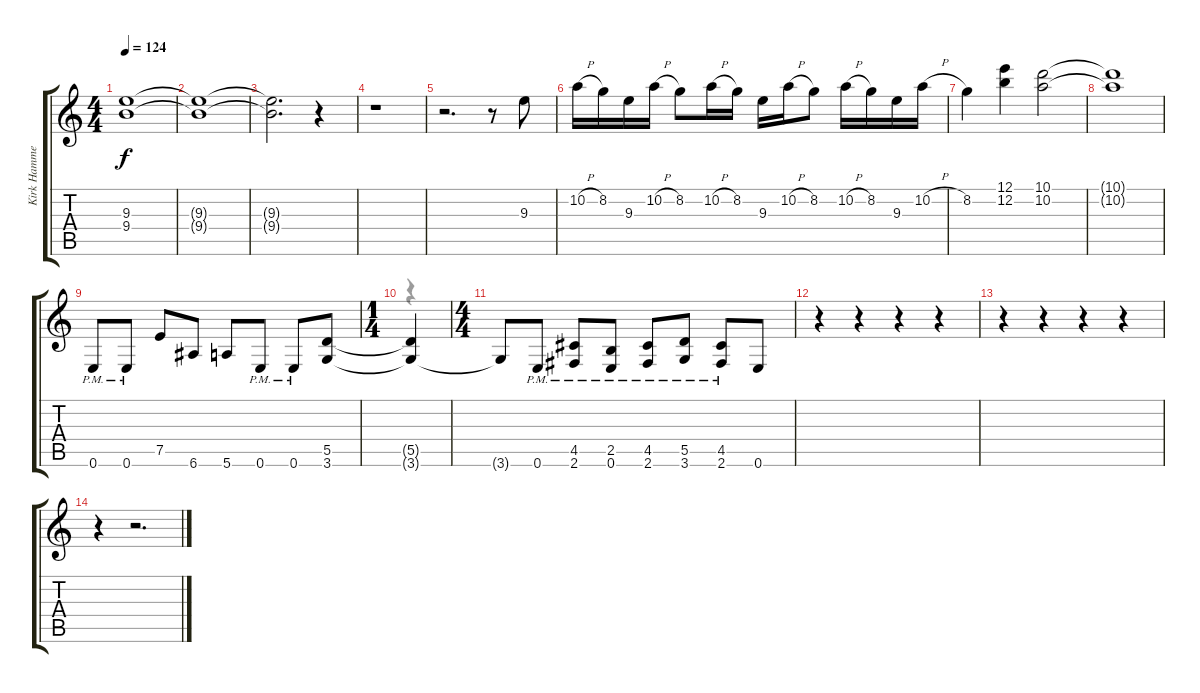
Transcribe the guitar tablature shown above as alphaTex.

\track ("Kirk Hammett (Lead)" "Kirk Hamme") {instrument distortionguitar}
\staff {score tabs}
\tuning (E4 B3 G3 D3 A2 E2) {hide}
\voice
\ts (4 4)
\tempo 124
\clef g2
\ks c
(9.3{t} 9.4{t}).1{dy f} |
(9.3{t} 9.4{t}).1 |
(9.3{t} 9.4{t}).2{d} r.4 |
r.1 |
r.2{d} r.8 9.3.8 |
10.2{h}.16 8.2.16 9.3.16 10.2{h}.16 8.2.8 10.2{h}.16 8.2.16 9.3.16 10.2{h}.16 8.2.8 10.2{h}.16 8.2.16 9.3.16 10.2{h}.16 |
8.2.4 (12.1 12.2).4 (10.1 10.2).2 |
(10.1{t} 10.2{t}).1 |
0.6{pm}.8 0.6{pm}.8 7.5.8 6.6.8 5.6.8 0.6{pm}.8 0.6{pm}.8 (5.5 3.6).8 |
\ts (1 4)
(5.5{t} 3.6{t}).4 |
\ts (4 4)
3.6{t}.8 0.6{pm}.8 (4.5 2.6{pm}).8 (2.5 0.6{pm}).8 (4.5 2.6{pm}).8 (5.5 3.6{pm}).8 (4.5 2.6{pm}).8 0.6.8 |
r.4 r.4 r.4 r.4 |
r.4 r.4 r.4 r.4 |
r.4 r.2{d}
\voice
\clef g2
\ottava regular
\simile none
\ks c
|
|
|
|
|
|
|
|
|
r.4 |
|
|
|
